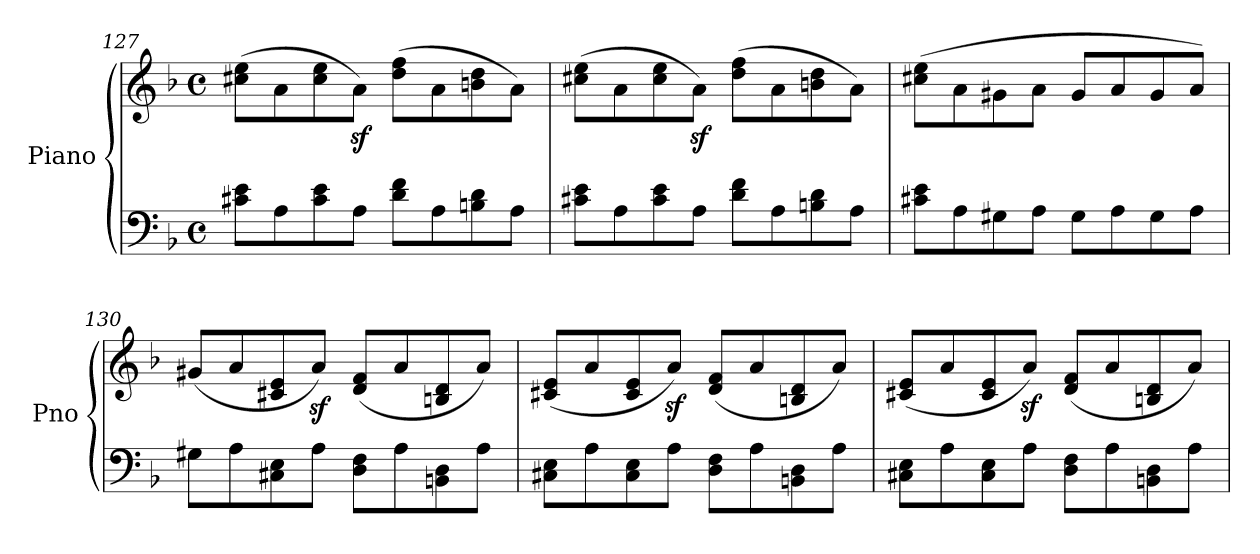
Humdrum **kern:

**kern	**kern
*part1	*part1
*staff2	*staff1
*I"Piano	*
*I'Pno	*
*clefF4	*clefG2
*k[b-]	*k[b-]
*M4/4	*M4/4
*met(c)	*met(c)
=127	=127
*^	*
1ryy	8c#X\ 8e\L	(>8cc#X\ 8ee\L
.	8A\	8a\
.	8c#\ 8e\	8cc#\ 8ee\
.	8A\J	8az<\J)
.	8d\ 8f\L	(>8dd\ 8ff\L
.	8A\	8a\
.	8Bn\ 8d\	8bn\ 8dd\
.	8A\J	8a\J)
=128	=128	=128
1ryy	8c#X\ 8e\L	(>8cc#X\ 8ee\L
.	8A\	8a\
.	8c#\ 8e\	8cc#\ 8ee\
.	8A\J	8az<\J)
.	8d\ 8f\L	(>8dd\ 8ff\L
.	8A\	8a\
.	8Bn\ 8d\	8bn\ 8dd\
.	8A\J	8a\J)
!!LO:LB:g=z
=129	=129	=129
1ryy	8c#X\ 8e\L	(>8cc#X\ 8ee\L
.	8A\	8a\
.	8G#X\	8g#X\
.	8A\J	8a\J
.	8G#\L	8g#/L
.	8A\	8a/
.	8G#\	8g#/
.	8A\J	8a/J)
=130	=130	=130
1ryy	8G#X\L	(<8g#X/L
.	8A\	8a/
.	8C#X\ 8E\	8c#X/ 8e/
.	8A\J	8az</J)
.	8D\ 8F\L	(<8d/ 8f/L
.	8A\	8a/
.	8BBn\ 8D\	8Bn/ 8d/
.	8A\J	8a/J)
=131	=131	=131
1ryy	8C#X\ 8E\L	(<8c#X/ 8e/L
.	8A\	8a/
.	8C#\ 8E\	8c#/ 8e/
.	8A\J	8az</J)
.	8D\ 8F\L	(<8d/ 8f/L
.	8A\	8a/
.	8BBn\ 8D\	8Bn/ 8d/
.	8A\J	8a/J)
=132	=132	=132
1ryy	8C#X\ 8E\L	(<8c#X/ 8e/L
.	8A\	8a/
.	8C#\ 8E\	8c#/ 8e/
.	8A\J	8az</J)
.	8D\ 8F\L	(<8d/ 8f/L
.	8A\	8a/
.	8BBn\ 8D\	8Bn/ 8d/
.	8A\J	8a/J)
*v	*v	*
=	=
*-	*-
